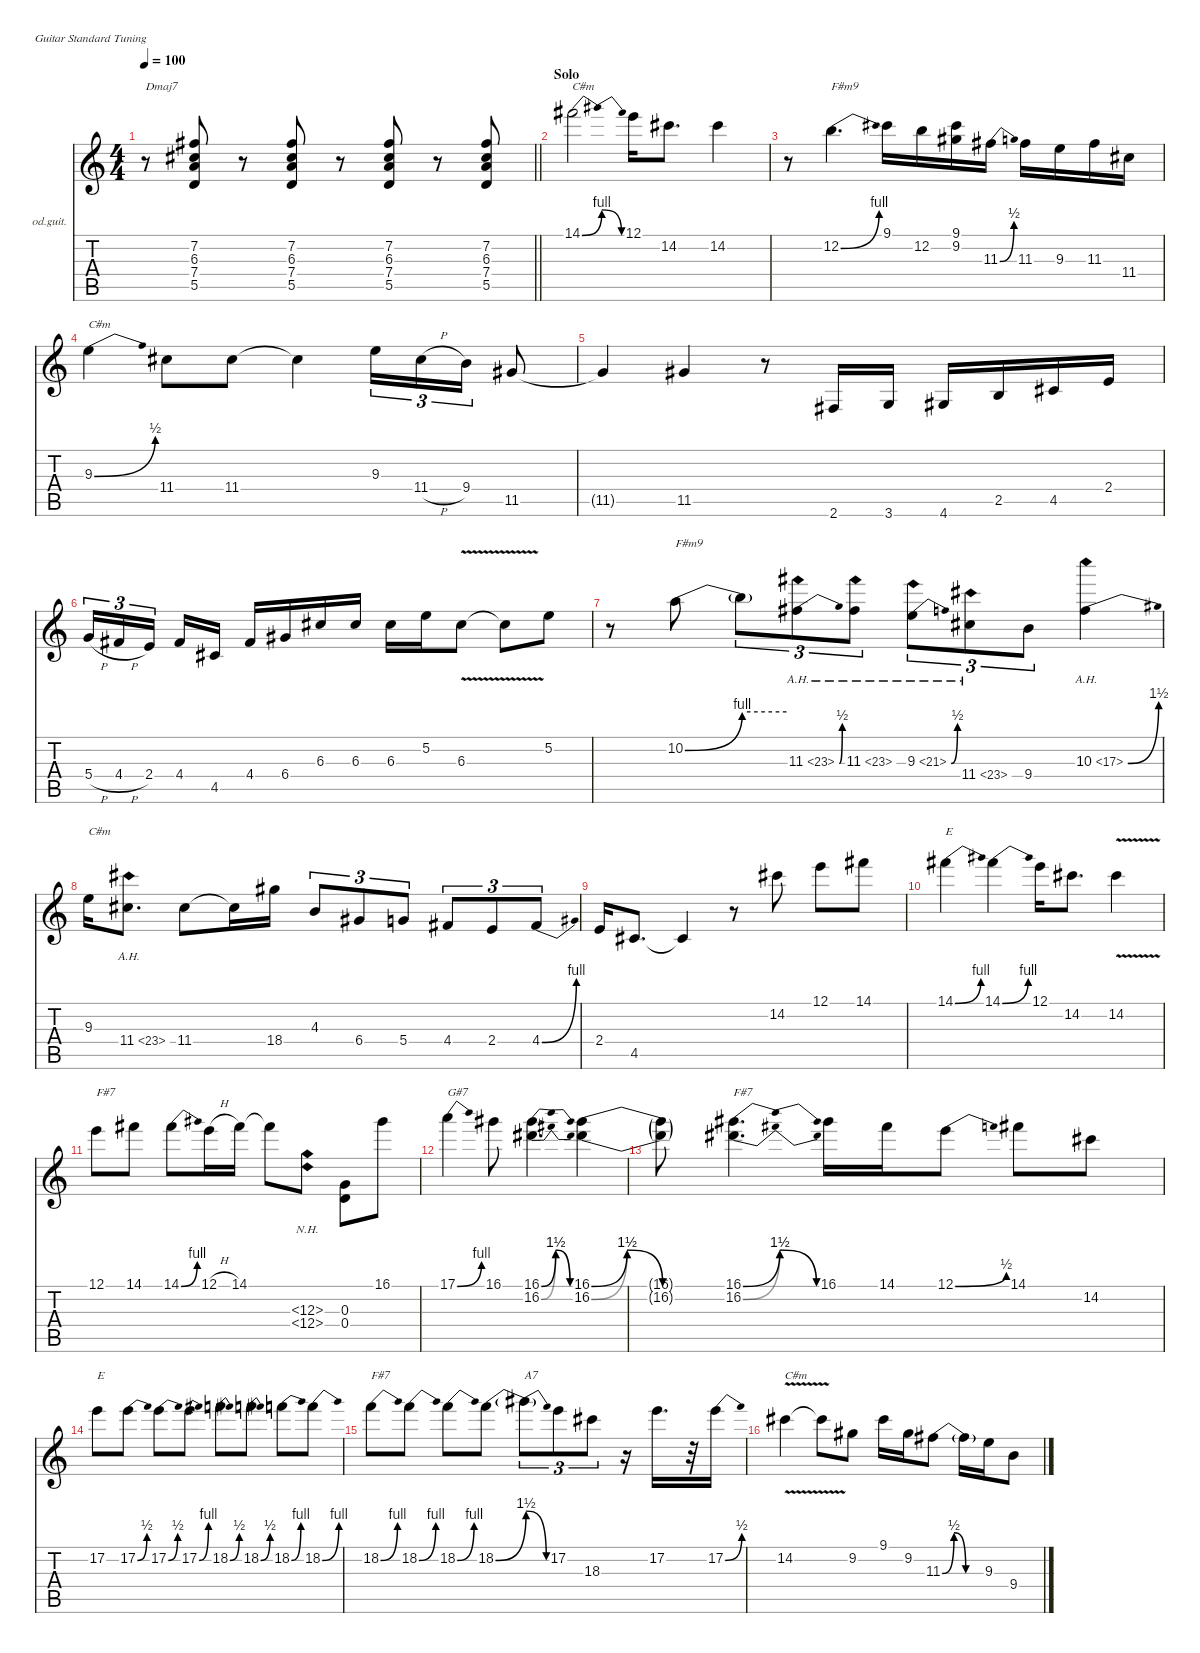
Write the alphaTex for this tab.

\defaultSystemsLayout 4
\hideDynamics
\bracketExtendMode nobrackets
\firstSystemTrackNameOrientation horizontal
\otherSystemsTrackNameOrientation horizontal
\track ("Lead" "od.guit.") {instrument overdrivenguitar}
\staff {score tabs}
\tuning (E4 B3 G3 D3 A2 E2)
\ts (4 4)
\tempo 100
\clef g2
\barLineRight lightlight
\ks c
r.8{txt "Dmaj7" dy f} (7.2{acc #} 6.3{acc #} 7.4 5.5).8 r.8 (7.2{acc #} 6.3{acc #} 7.4 5.5).8 r.8 (7.2{acc #} 6.3{acc #} 7.4 5.5).8 r.8 (7.2{acc #} 6.3{acc #} 7.4 5.5).8 |
\section ("" "Solo")
14.1{be (bendrelease 0 0 9.999999599999999 4 39 4 60 0) acc #}.2{txt "C#m" dy ff} 12.1.16 14.2{acc #}.8{d} 14.2{acc #}.4 |
r.8 12.2{be (bend 0 0 19.999999199999998 4)}.4{d txt "F#m9"} 9.1{acc #}.16 12.2.16 (9.1{acc #} 9.2{acc #}).16 11.3{be (bend 0 0 30 2) acc #}.16 11.3{acc #}.16 9.3.16 11.3{acc #}.16 11.4{acc #}.16 |
9.3{be (bend 0 0 60 2)}.4{txt "C#m"} 11.4{acc #}.8 11.4{acc #}.8 11.4{t acc #}.4 9.3.16{tu (3 2)} 11.4{h acc #}.16{tu (3 2)} 9.4.16{tu (3 2)} 11.5{acc #}.8 |
11.5{t acc #}.4 11.5{acc #}.4 r.8 2.6{acc #}.16 3.6.16 4.6{acc #}.16 2.5.16 4.5{acc #}.16 2.4.16 |
5.4{h}.16{tu (3 2)} 4.4{h acc #}.16{tu (3 2)} 2.4.16{tu (3 2)} 4.4{acc #}.16 4.5{acc #}.16 4.4{acc #}.16 6.4{acc #}.16 6.3{acc #}.16 6.3{acc #}.16 6.3{acc #}.16 5.2.16 6.3{v acc #}.8 6.3{v t acc #}.8 5.2.8 |
r.8 10.2{be (bend 0 0 60 4)}.8{txt "F#m9"} 10.2{be (hold 0 4 60 4) t}.8{tu (3 2)} 11.3{be (bend 0 0 30 2) ah 12 acc #}.8{tu (3 2)} 11.3{ah 12 acc #}.8{tu (3 2)} 9.3{be (bend 0 0 30 2) ah 12}.8{tu (3 2)} 11.4{ah 12 acc #}.8{tu (3 2)} 9.4.8{tu (3 2)} 10.3{be (bend 0 0 50.0000016 6) ah 7}.4 |
9.3.16{txt "C#m"} 11.4{ah 12 acc #}.8{d} 11.4{acc #}.8 11.4{t acc #}.16 18.4{acc #}.16 4.3.8{tu (3 2)} 6.4{acc #}.8{tu (3 2)} 5.4.8{tu (3 2)} 4.4{acc #}.8{tu (3 2)} 2.4.8{tu (3 2)} 4.4{be (bend 0 0 30 4) acc #}.8{tu (3 2)} |
2.4.16 4.5{acc #}.8{d} 4.5{t acc #}.4 r.8 14.2{acc #}.8 12.1.8 14.1{acc #}.8 |
14.1{be (bend 0 0 30 4) acc #}.4{txt "E"} 14.1{be (bend 0 0 17.0000004 4) acc #}.4 12.1.16 14.2{acc #}.8{d} 14.2{v acc #}.4 |
12.1.8{txt "F#7"} 14.1{acc #}.8 14.1{be (bend 0 0 30 4) acc #}.8 12.1{h}.16 14.1{acc #}.16 14.1{t acc #}.8 (12.3{nh} 12.4{nh}).8 (0.3 0.4).8 16.1{acc #}.8 |
17.1{be (bend 0 0 18 4)}.4{txt "G#7"} 16.1{acc #}.8 (16.1{be (bendrelease 0 0 15 6 42.999998399999996 6 56.0000016 0) acc #} 16.2{be (bendrelease 0 0 14.0000004 6 39.999998399999996 6 54.999998399999996 0) acc #}).4{d} (16.1{be (bendrelease 0 0 30 6 30 6 60 0) acc #} 16.2{be (bendrelease 0 0 30 6 30 6 60 0) acc #}).4 |
(16.1{be (hold 0 0 60 0) t acc #} 16.2{be (hold 0 0 60 0) t acc #}).8 (16.1{be (bendrelease 0 0 15 6 42.999998399999996 6 54.999998399999996 0) acc #} 16.2{be (bendrelease 0 0 15 6 42.999998399999996 6 56.0000016 0) acc #}).4{d txt "F#7"} 16.1{acc #}.16 14.1{acc #}.16 12.1{be (bend 0 0 30 2)}.8 14.1{acc #}.8 14.2{acc #}.8 |
17.2.8{txt "E"} 17.2{be (bend 0 0 44.0000016 2)}.8 17.2{be (bend 0 0 44.0000016 2)}.8 17.2{be (bend 0 0 45.999998399999996 4)}.8 18.2{be (bend 0 0 44.0000016 2)}.8 18.2{be (bend 0 0 44.0000016 2)}.8 18.2{be (bend 0 0 45.999998399999996 4)}.8 18.2{be (bend 0 0 45.999998399999996 4)}.8 |
18.2{be (bend 0 0 50.0000016 4)}.8{txt "F#7"} 18.2{be (bend 0 0 50.0000016 4)}.8 18.2{be (bend 0 0 50.0000016 4)}.8 18.2{be (bend 0 0 60 6)}.8 18.2{be (release 0 6 60 0) t}.8{tu (3 2) txt "A7"} 17.2.8{tu (3 2)} 18.3{acc #}.8{tu (3 2)} r.16 17.2.16{d} r.32 17.2{be (bend 0 0 30 2)}.16 |
14.2{v acc #}.4{txt "C#m"} 14.2{v t acc #}.8 9.2{acc #}.8 9.1{acc #}.16 9.2{acc #}.16 11.3{be (bendrelease 0 0 30 2 30 2 60 0) acc #}.8 11.3{be (hold 0 0 60 0) t acc #}.16 9.3.16 9.4.8
